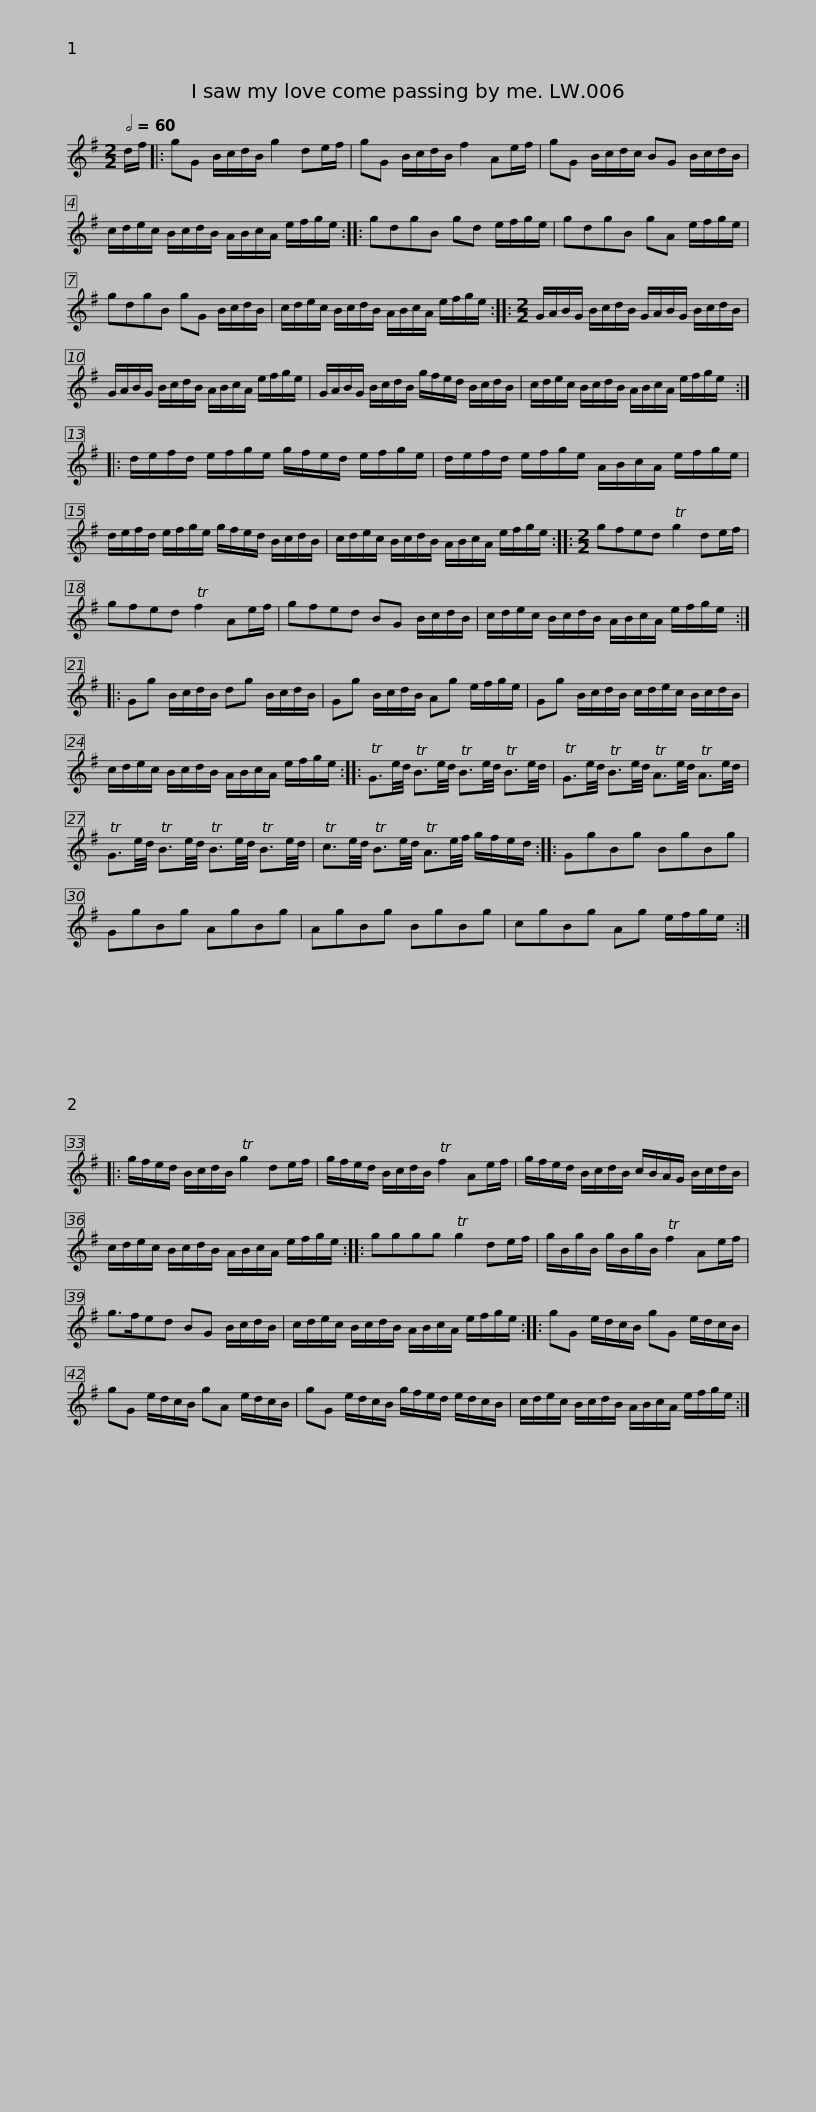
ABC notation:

X:1
L:1/8
Q:1/2=60
M:2/2
I:linebreak $
K:G
V:1 treble
V:1
 d/f/ |: gG B/c/d/B/ g2 de/f/ | gG B/c/d/B/ f2 Ae/f/ | gG B/c/d/c/ BG B/c/d/B/ |$ c/d/e/c/ B/c/d/B/ A/B/c/A/ e/f/g/e/ :: %5
 gdgB gd e/f/g/e/ | gdgB gA e/f/g/e/ | gdgB gG B/c/d/B/ |$ c/d/e/c/ B/c/d/B/ A/B/c/A/ e/f/g/e/ ::[M:2/2] G/A/B/G/ B/c/d/B/ G/A/B/G/ B/c/d/B/ |$ %10
 G/A/B/G/ B/c/d/B/ A/B/c/A/ e/f/g/e/ | G/A/B/G/ B/c/d/B/ g/f/e/d/ B/c/d/B/ | c/d/e/c/ B/c/d/B/ A/B/c/A/ e/f/g/e/ ::$ d/e/f/d/ e/f/g/e/ g/f/e/d/ e/f/g/e/ | d/e/f/d/ e/f/g/e/ A/B/c/A/ e/f/g/e/ | %15
 d/e/f/d/ e/f/g/e/ g/f/e/d/ B/c/d/B/ |$ c/d/e/c/ B/c/d/B/ A/B/c/A/ e/f/g/e/ ::[M:2/2] gfed Tg2 de/f/ | gfed Tf2 Ae/f/ | gfed BG B/c/d/B/ |$ %20
 c/d/e/c/ B/c/d/B/ A/B/c/A/ e/f/g/e/ :: Gg B/c/d/B/ dg B/c/d/B/ | Gg B/c/d/B/ Ag e/f/g/e/ |$ Gg B/c/d/B/ c/d/e/c/ B/c/d/B/ | c/d/e/c/ B/c/d/B/ A/B/c/A/ e/f/g/e/ :: %25
 TG3/2e/4d/4 TB3/2e/4d/4 TB3/2e/4d/4 TB3/2e/4d/4 |$ TG3/2e/4d/4 TB3/2e/4d/4 TA3/2e/4d/4 TA3/2e/4d/4 | TG3/2e/4d/4 TB3/2e/4d/4 TB3/2e/4d/4 TB3/2e/4d/4 | Tc3/2e/4d/4 TB3/2e/4d/4 TA3/2e/4f/4 g/f/e/d/ ::$ GgBg BgBg | %30
 GgBg AgBg | AgBg BgBg | cgBg Ag e/f/g/e/ ::$ g/f/e/d/ B/c/d/B/ Tg2 de/f/ | g/f/e/d/ B/c/d/B/ Tf2 Ae/f/ | %35
 g/f/e/d/ B/c/d/B/ c/B/A/G/ B/c/d/B/ |$ c/d/e/c/ B/c/d/B/ A/B/c/A/ e/f/g/e/ :: gggg Tg2 de/f/ | g/B/g/B/ g/B/g/B/ Tf2 Ae/f/ | g>fed BG B/c/d/B/ |$ %40
 c/d/e/c/ B/c/d/B/ A/B/c/A/ e/f/g/e/ :: gG e/d/c/B/ gG e/d/c/B/ | gG e/d/c/B/ gA e/d/c/B/ |$ gG e/d/c/B/ g/f/e/d/ e/d/c/B/ | c/d/e/c/ B/c/d/B/ A/B/c/A/ e/f/g/e/ :| %45
